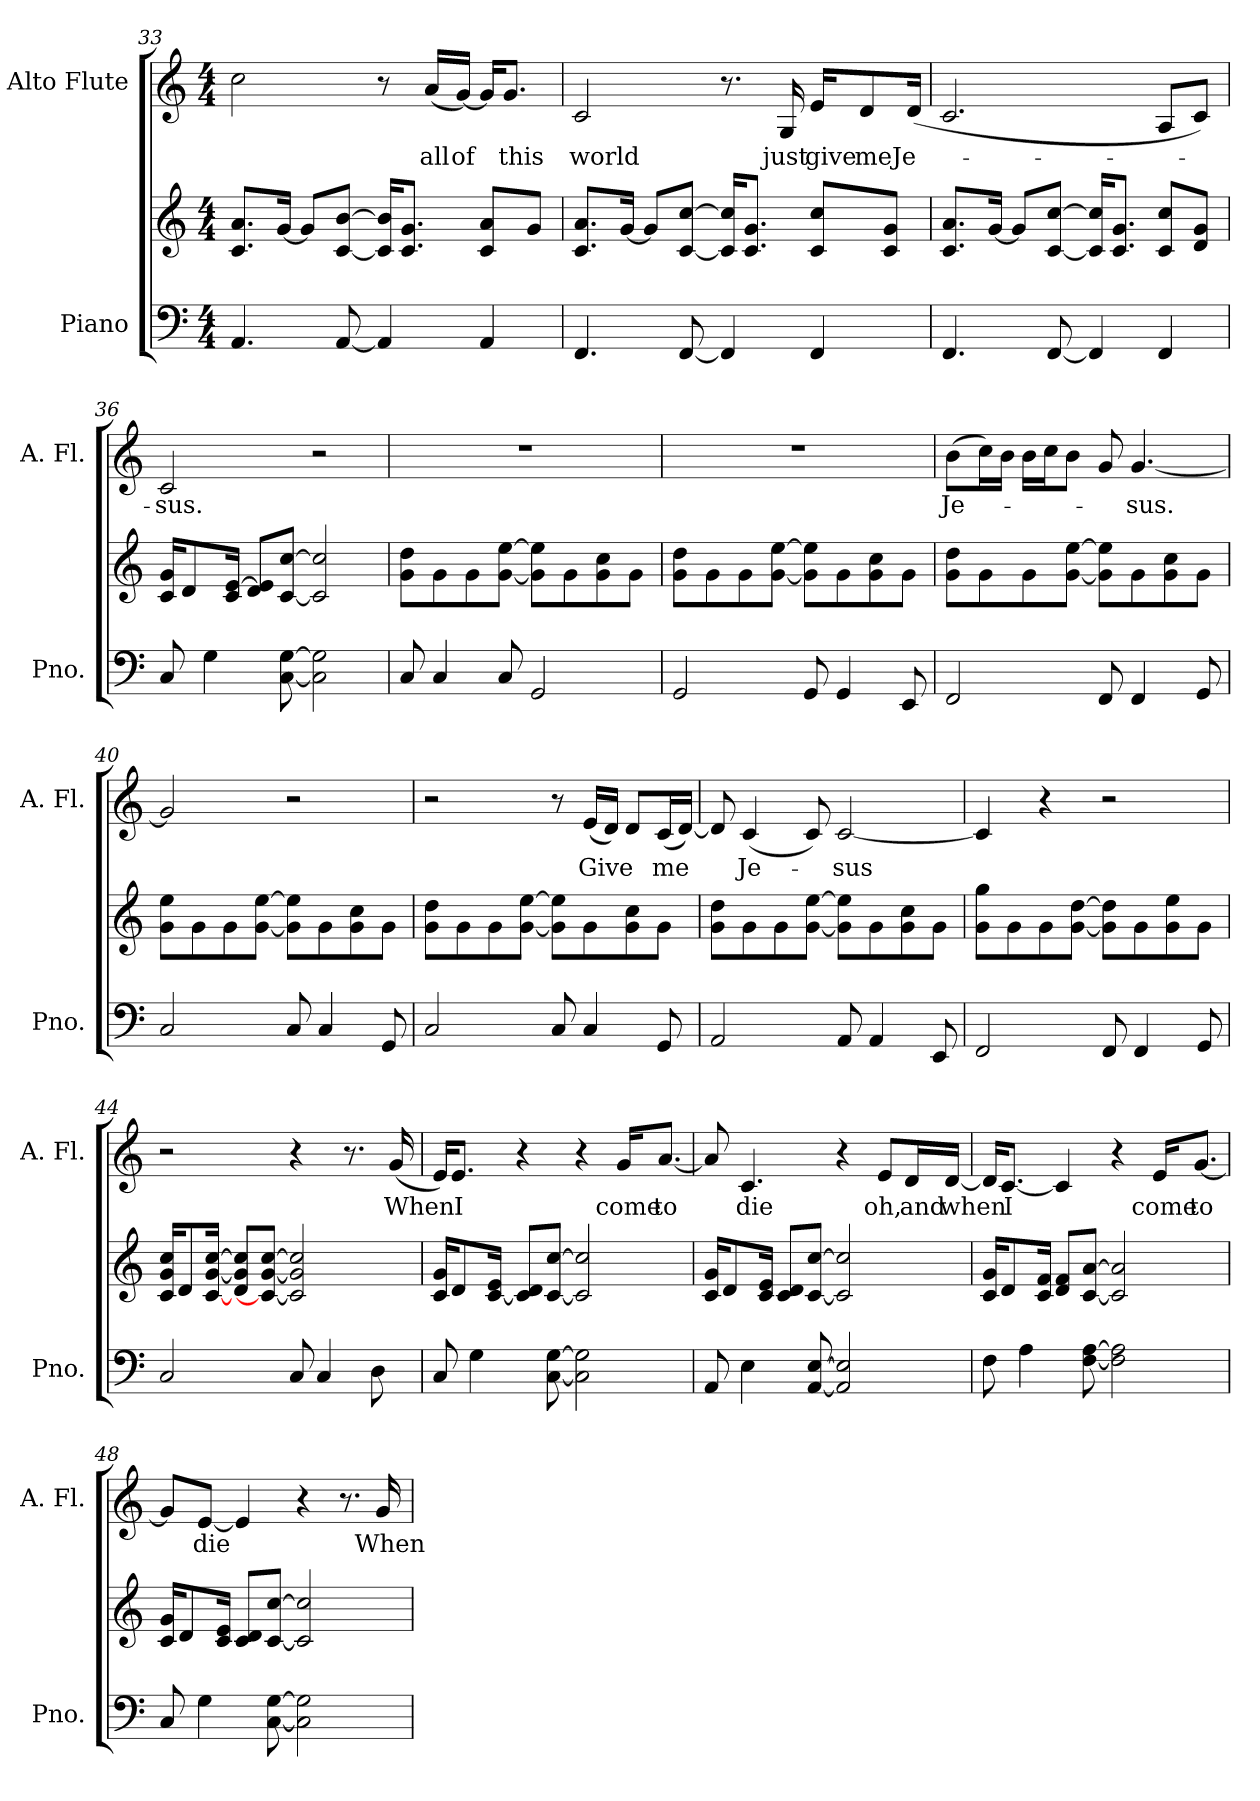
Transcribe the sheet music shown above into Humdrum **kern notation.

**kern	**kern	**kern	**text
*part2	*part2	*part1	*part1
*staff3	*staff2	*staff1	*staff1
*I"Piano	*	*I"Alto Flute	*
*I'Pno.	*	*I'A. Fl.	*
*clefF4	*clefG2	*clefG2	*
*k[]	*k[]	*k[]	*
*M4/4	*M4/4	*M4/4	*
=33	=33	=33	=33
4.AA/	8.c/ 8.a/L	2cc\	.
.	[16g/Jk	.	.
.	8g/L]	.	.
[8AA/	[8c/ [8b/J	.	.
4AA/]	16c/] 16b/]KL	8r	.
.	8.c/ 8.g/J	.	.
.	.	(16a/LL	all
.	.	[16g/JJ)	of
4AA/	8c/ 8a/L	16g/KL]	.
.	.	8.g/J	this
.	8g/J	.	.
!!LO:LB:g=z
=34	=34	=34	=34
4.FF/	8.c/ 8.a/L	2c/	world
.	[16g/Jk	.	.
.	8g/L]	.	.
[8FF/	[8c/ [8cc/J	.	.
4FF/]	16c/] 16cc/]KL	8.r	.
.	8.c/ 8.g/J	.	.
.	.	16G/	just
4FF/	8c/ 8cc/L	16e/KL	give
.	.	8d/	me
.	8c/ 8g/J	.	.
.	.	(16d/Jk	Je-
=35	=35	=35	=35
4.FF/	8.c/ 8.a/L	2.c/	.
.	[16g/Jk	.	.
.	8g/L]	.	.
[8FF/	[8c/ [8cc/J	.	.
4FF/]	16c/] 16cc/]KL	.	.
.	8.c/ 8.g/J	.	.
4FF/	8c/ 8cc/L	8A/L	.
.	8d/ 8g/J	8c/J)	.
=36	=36	=36	=36
8C/	16c/ 16g/KL	2c/	-sus.
.	8d/	.	.
4G\	.	.	.
.	16c/ [16e/Jk	.	.
.	8d/ 8e/]L	.	.
[8C\ [8G\	[8c/ [8cc/J	.	.
2C\] 2G\]	2c/] 2cc/]	2r	.
=37	=37	=37	=37
8C/	8g\ 8dd\L	1r	.
4C/	8g\	.	.
.	8g\	.	.
8C/	[8g\ [8ee\J	.	.
2GG/	8g\] 8ee\]L	.	.
.	8g\	.	.
.	8g\ 8cc\	.	.
.	8g\J	.	.
!!LO:PB:g=z
=38	=38	=38	=38
2GG/	8g\ 8dd\L	1r	.
.	8g\	.	.
.	8g\	.	.
.	[8g\ [8ee\J	.	.
8GG/	8g\] 8ee\]L	.	.
4GG/	8g\	.	.
.	8g\ 8cc\	.	.
8EE/	8g\J	.	.
=39	=39	=39	=39
2FF/	8g\ 8dd\L	(8b\L	Je-
.	8g\	16cc\L)	.
.	.	16b\JJ	.
.	8g\	16b\LL	.
.	.	16cc\J	.
.	[8g\ [8ee\J	8b\J	.
8FF/	8g\] 8ee\]L	8g/	.
4FF/	8g\	[4.g/	-sus.
.	8g\ 8cc\	.	.
8GG/	8g\J	.	.
=40	=40	=40	=40
2C/	8g\ 8ee\L	2g/]	.
.	8g\	.	.
.	8g\	.	.
.	[8g\ [8ee\J	.	.
8C/	8g\] 8ee\]L	2r	.
4C/	8g\	.	.
.	8g\ 8cc\	.	.
8GG/	8g\J	.	.
!!LO:LB:g=z
=41	=41	=41	=41
2C/	8g\ 8dd\L	2r	.
.	8g\	.	.
.	8g\	.	.
.	[8g\ [8ee\J	.	.
8C/	8g\] 8ee\]L	8r	.
4C/	8g\	(16e/LL	Give
.	.	16d/JJ)	.
.	8g\ 8cc\	8d/L	.
8GG/	8g\J	(16c/L	me
.	.	[16d/JJ)	.
=42	=42	=42	=42
2AA/	8g\ 8dd\L	8d/]	.
.	8g\	(4c/	Je-
.	8g\	.	.
.	[8g\ [8ee\J	8c/)	.
8AA/	8g\] 8ee\]L	[2c/	-sus
4AA/	8g\	.	.
.	8g\ 8cc\	.	.
8EE/	8g\J	.	.
=43	=43	=43	=43
2FF/	8g\ 8gg\L	4c/]	.
.	8g\	.	.
.	8g\	4r	.
.	[8g\ [8dd\J	.	.
8FF/	8g\] 8dd\]L	2r	.
4FF/	8g\	.	.
.	8g\ 8ee\	.	.
8GG/	8g\J	.	.
!!LO:LB:g=z
=44	=44	=44	=44
2C/	16c/ 16g/ 16cc/KL	2r	.
.	8d/	.	.
.	[16c/ [16g/ [16cc/Jk	.	.
.	8d/ 8g/] 8cc/]L	.	.
.	8c/_ [8g/ [8cc/J	.	.
8C/	2c/] 2g/] 2cc/]	4r	.
4C/	.	.	.
.	.	8.r	.
8D\	.	.	.
.	.	(16g/	When
=45	=45	=45	=45
8C/	16c/ 16g/KL	16e/KL)	.
.	8d/	8.e/J	I
4G\	.	.	.
.	[16c/ 16e/Jk	.	.
.	8c/] 8d/L	4r	.
[8C\ [8G\	[8c/ [8cc/J	.	.
2C\] 2G\]	2c/] 2cc/]	4r	.
.	.	16g/KL	come
.	.	[8.a/J	to
=46	=46	=46	=46
8AA/	16c/ 16g/KL	8a/]	.
.	8d/	.	.
4E\	.	4.c/	die
.	16c/ 16e/Jk	.	.
.	8c/ 8d/L	.	.
[8AA/ [8E/	[8c/ [8cc/J	.	.
2AA/] 2E/]	2c/] 2cc/]	4r	.
.	.	8e/L	oh,
.	.	16d/L	and
.	.	[16d/JJ	when
!!LO:PB:g=z
=47	=47	=47	=47
8F\	16c/ 16g/KL	16d/KL]	.
.	8d/	[8.c/J	I
4A\	.	.	.
.	16c/ 16f/Jk	.	.
.	8d/ 8f/L	4c/]	.
[8F\ [8A\	[8c/ [8a/J	.	.
2F\] 2A\]	2c/] 2a/]	4r	.
.	.	16e/KL	come
.	.	[8.g/J	-to
=48	=48	=48	=48
8C/	16c/ 16g/KL	8g/L]	.
.	8d/	.	.
4G\	.	[8e/J	die
.	16c/ 16e/Jk	.	.
.	8c/ 8d/L	4e/]	.
[8C\ [8G\	[8c/ [8cc/J	.	.
2C\] 2G\]	2c/] 2cc/]	4r	.
.	.	8.r	.
.	.	16g/	-When
=	=	=	=
*-	*-	*-	*-
